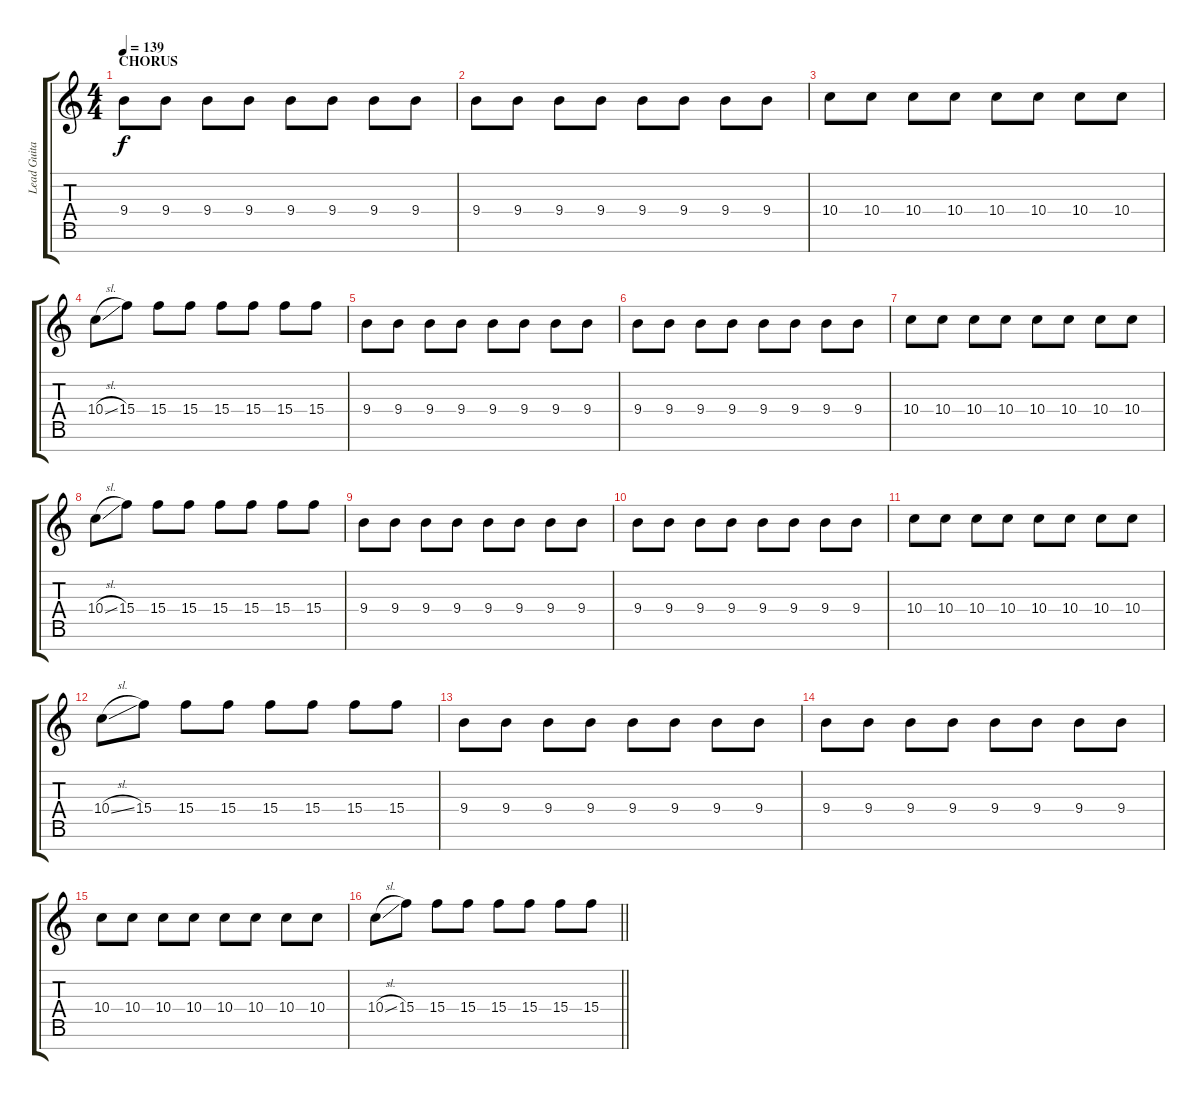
\track ("Lead Guitar" "Lead Guita") {instrument distortionguitar}
\staff {score tabs}
\tuning (E4 B3 G3 D3 A2 E2 B1) {hide}
\ts (4 4)
\section ("" "CHORUS")
\tempo 139
\clef g2
\ks c
9.4.8{dy f} 9.4.8 9.4.8 9.4.8 9.4.8 9.4.8 9.4.8 9.4.8 |
9.4.8 9.4.8 9.4.8 9.4.8 9.4.8 9.4.8 9.4.8 9.4.8 |
10.4.8 10.4.8 10.4.8 10.4.8 10.4.8 10.4.8 10.4.8 10.4.8 |
10.4{sl}.8 15.4.8 15.4.8 15.4.8 15.4.8 15.4.8 15.4.8 15.4.8 |
9.4.8 9.4.8 9.4.8 9.4.8 9.4.8 9.4.8 9.4.8 9.4.8 |
9.4.8 9.4.8 9.4.8 9.4.8 9.4.8 9.4.8 9.4.8 9.4.8 |
10.4.8 10.4.8 10.4.8 10.4.8 10.4.8 10.4.8 10.4.8 10.4.8 |
10.4{sl}.8 15.4.8 15.4.8 15.4.8 15.4.8 15.4.8 15.4.8 15.4.8 |
9.4.8 9.4.8 9.4.8 9.4.8 9.4.8 9.4.8 9.4.8 9.4.8 |
9.4.8 9.4.8 9.4.8 9.4.8 9.4.8 9.4.8 9.4.8 9.4.8 |
10.4.8 10.4.8 10.4.8 10.4.8 10.4.8 10.4.8 10.4.8 10.4.8 |
10.4{sl}.8 15.4.8 15.4.8 15.4.8 15.4.8 15.4.8 15.4.8 15.4.8 |
9.4.8 9.4.8 9.4.8 9.4.8 9.4.8 9.4.8 9.4.8 9.4.8 |
9.4.8 9.4.8 9.4.8 9.4.8 9.4.8 9.4.8 9.4.8 9.4.8 |
10.4.8 10.4.8 10.4.8 10.4.8 10.4.8 10.4.8 10.4.8 10.4.8 |
\barLineRight lightlight
10.4{sl}.8 15.4.8 15.4.8 15.4.8 15.4.8 15.4.8 15.4.8 15.4.8
